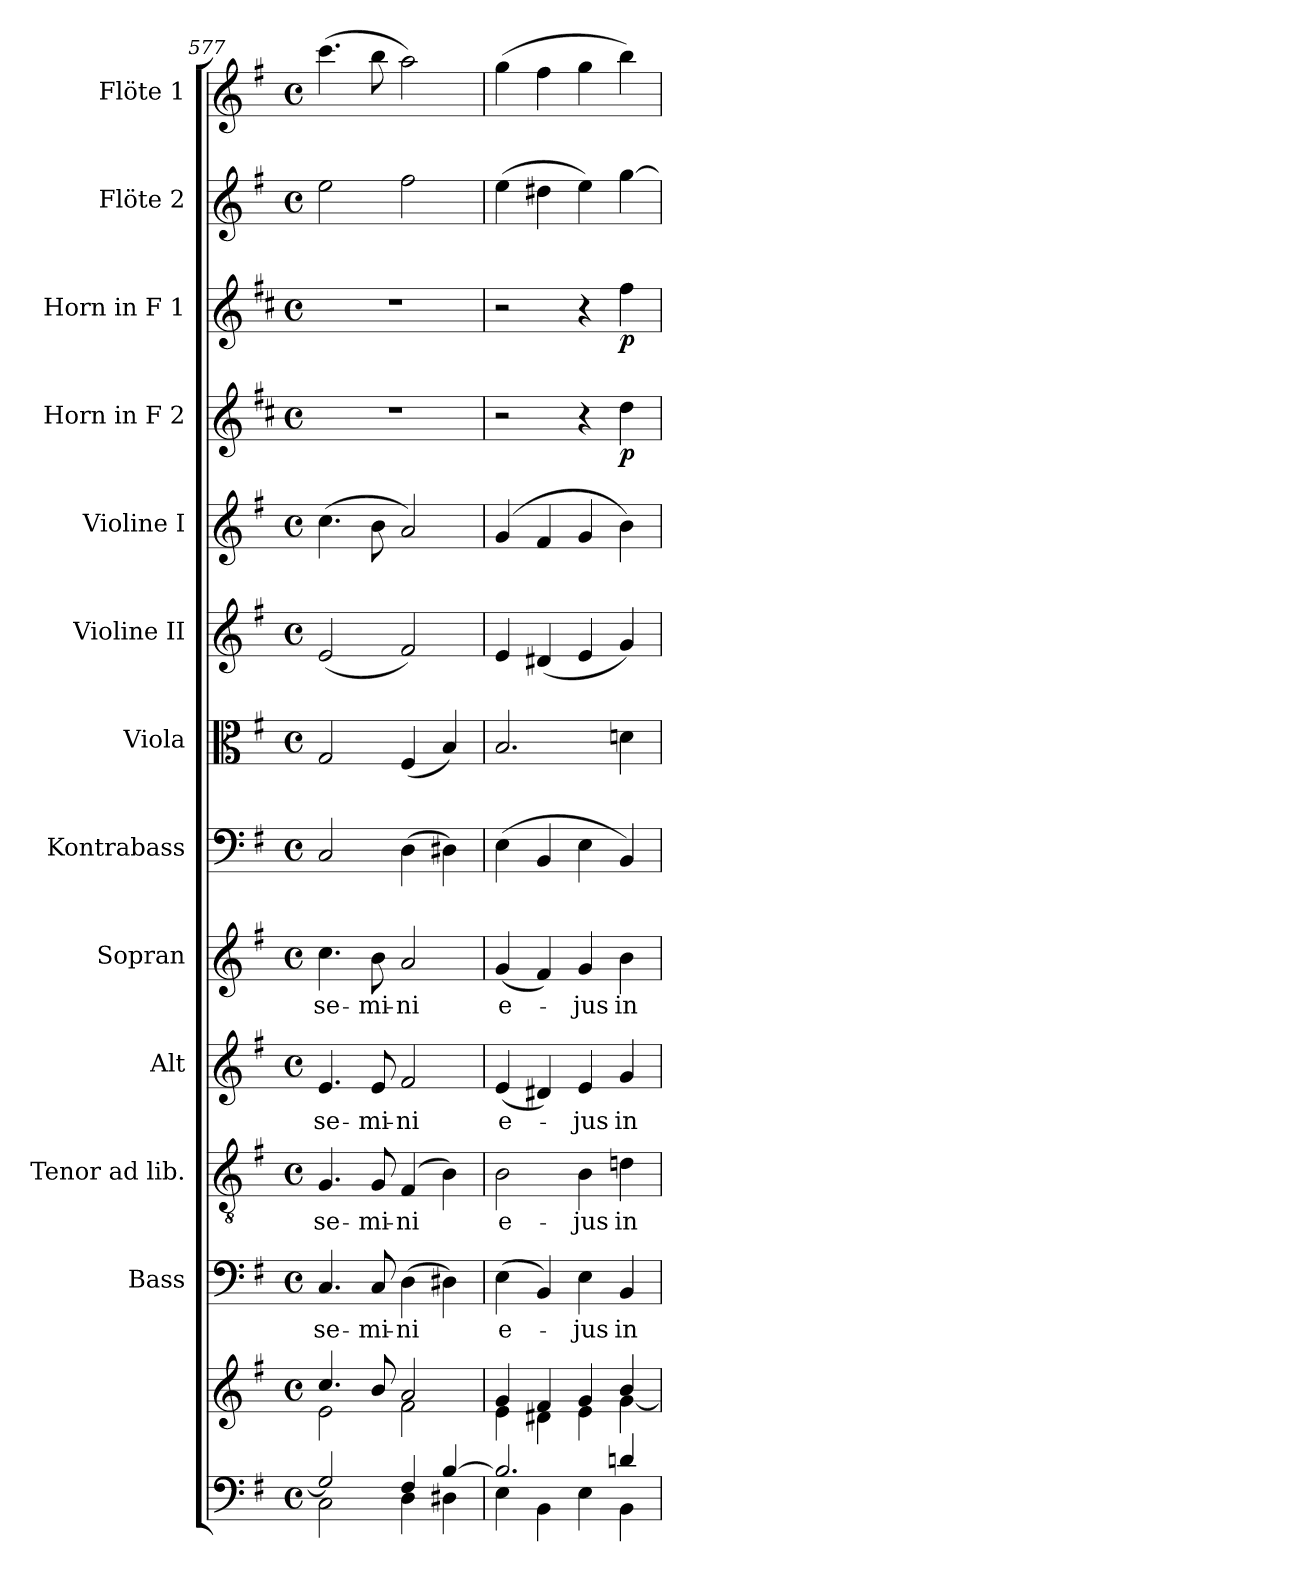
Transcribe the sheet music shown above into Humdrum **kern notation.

**kern	**kern	**kern	**text	**kern	**text	**kern	**text	**kern	**text	**kern	**kern	**kern	**kern	**kern	**dynam	**kern	**dynam	**kern	**kern
*part13	*part13	*part12	*part12	*part11	*part11	*part10	*part10	*part9	*part9	*part8	*part7	*part6	*part5	*part4	*part4	*part3	*part3	*part2	*part1
*staff14	*staff13	*staff12	*staff12	*staff11	*staff11	*staff10	*staff10	*staff9	*staff9	*staff8	*staff7	*staff6	*staff5	*staff4	*staff4	*staff3	*staff3	*staff2	*staff1
*	*	*I"Bass	*	*I"Tenor ad lib.	*	*I"Alt	*	*I"Sopran	*	*I"Kontrabass	*I"Viola	*I"Violine II	*I"Violine I	*I"Horn in F 2	*	*I"Horn in F 1	*	*I"Flöte 2	*I"Flöte 1
*	*	*I'B.	*	*I'T.	*	*I'A.	*	*I'S.	*	*I'Kb.	*I'Vla.	*I'Vl. II	*I'Vl. I	*	*	*	*	*I'Fl. 2	*I'Fl. 1
*clefF4	*clefG2	*clefF4	*	*clefGv2	*	*clefG2	*	*clefG2	*	*clefF4	*clefC3	*clefG2	*clefG2	*clefG2	*	*clefG2	*	*clefG2	*clefG2
*	*	*	*	*	*	*	*	*	*	*ITrd7c12	*	*	*	*ITrd4c7	*	*ITrd4c7	*	*	*
*k[f#]	*k[f#]	*k[f#]	*	*k[f#]	*	*k[f#]	*	*k[f#]	*	*k[f#]	*k[f#]	*k[f#]	*k[f#]	*k[f#]	*	*k[f#]	*	*k[f#]	*k[f#]
*G:	*G:	*G:	*	*G:	*	*G:	*	*G:	*	*G:	*G:	*G:	*G:	*G:	*	*G:	*	*G:	*G:
*M4/4	*M4/4	*M4/4	*	*M4/4	*	*M4/4	*	*M4/4	*	*M4/4	*M4/4	*M4/4	*M4/4	*M4/4	*	*M4/4	*	*M4/4	*M4/4
*met(c)	*met(c)	*met(c)	*	*met(c)	*	*met(c)	*	*met(c)	*	*met(c)	*met(c)	*met(c)	*met(c)	*met(c)	*	*met(c)	*	*met(c)	*met(c)
=577	=577	=577	=577	=577	=577	=577	=577	=577	=577	=577	=577	=577	=577	=577	=577	=577	=577	=577	=577
*^	*^	*	*	*	*	*	*	*	*	*	*	*	*	*	*	*	*	*	*
!	!	!	!	!	!LO:LY:b	!	!LO:LY:b	!	!LO:LY:b	!	!LO:LY:b	!	!	!	!	!	!	!	!	!	!
2G/]	2C\	4.cc/	2e\	4.C/	se-	4.G/	se-	4.e/	se-	4.cc\	se-	2CC/	2G/	(<2e/	(>4.cc\	1r	.	1r	.	2ee\	(>4.ccc\
!	!	!	!	!	!LO:LY:b	!	!LO:LY:b	!	!LO:LY:b	!	!LO:LY:b	!	!	!	!	!	!	!	!	!	!
.	.	8b/	.	8C/	-mi-	8G/	-mi-	8e/	-mi-	8b\	-mi-	.	.	.	8b\	.	.	.	.	.	8bb\
!	!	!	!	!	!LO:LY:b	!	!LO:LY:b	!	!LO:LY:b	!	!LO:LY:b	!	!	!	!	!	!	!	!	!	!
4F#/	4D\	2a/	2f#\	(>4D\	-ni	(4F#/	-ni	2f#/	-ni	2a/	-ni	(>4DD\	(<4F#/	2f#/)	2a/)	.	.	.	.	2ff#\	2aa\)
[>4B/	4D#X\	.	.	4D#X\)	.	4B\)	.	.	.	.	.	4DD#X\)	4B/)	.	.	.	.	.	.	.	.
=578	=578	=578	=578	=578	=578	=578	=578	=578	=578	=578	=578	=578	=578	=578	=578	=578	=578	=578	=578	=578	=578
!	!	!	!	!	!LO:LY:b	!	!LO:LY:b	!	!LO:LY:b	!	!LO:LY:b	!	!	!	!	!	!	!	!	!	!
2.B/]	4E\	4g/	4e\	(>4E\	e-	2B\	e-	(<4e/	e-	(<4g/	e-	(>4EE\	2.B/	4e/	(4g/	2r	.	2r	.	(>4ee\	(>4gg\
.	4BB\	4f#/	4d#X\	4BB/)	.	.	.	4d#X/)	.	4f#/)	.	4BBB/	.	(<4d#X/	4f#/	.	.	.	.	4dd#X\	4ff#\
!	!	!	!	!	!LO:LY:b	!	!LO:LY:b	!	!LO:LY:b	!	!LO:LY:b	!	!	!	!	!	!	!	!	!	!
.	4E\	4g/	4e\	4E\	-jus	4B\	-jus	4e/	-jus	4g/	-jus	4EE\	.	4e/	4g/	4r	.	4r	.	4ee\)	4gg\
!	!	!	!	!	!LO:LY:b	!	!LO:LY:b	!	!LO:LY:b	!	!LO:LY:b	!	!	!	!	!	!LO:DY:b	!	!LO:DY:b	!	!
4dn/	4BB\	4b/	[<4g\	4BB/	in	4dn\	in	4g/	in	4b\	in	4BBB/)	4dn\	4g/)	4b\)	4g\	p	4b\	p	[4gg\	4bb\)
*v	*v	*	*	*	*	*	*	*	*	*	*	*	*	*	*	*	*	*	*	*	*
*	*v	*v	*	*	*	*	*	*	*	*	*	*	*	*	*	*	*	*	*	*
=	=	=	=	=	=	=	=	=	=	=	=	=	=	=	=	=	=	=	=
*-	*-	*-	*-	*-	*-	*-	*-	*-	*-	*-	*-	*-	*-	*-	*-	*-	*-	*-	*-
